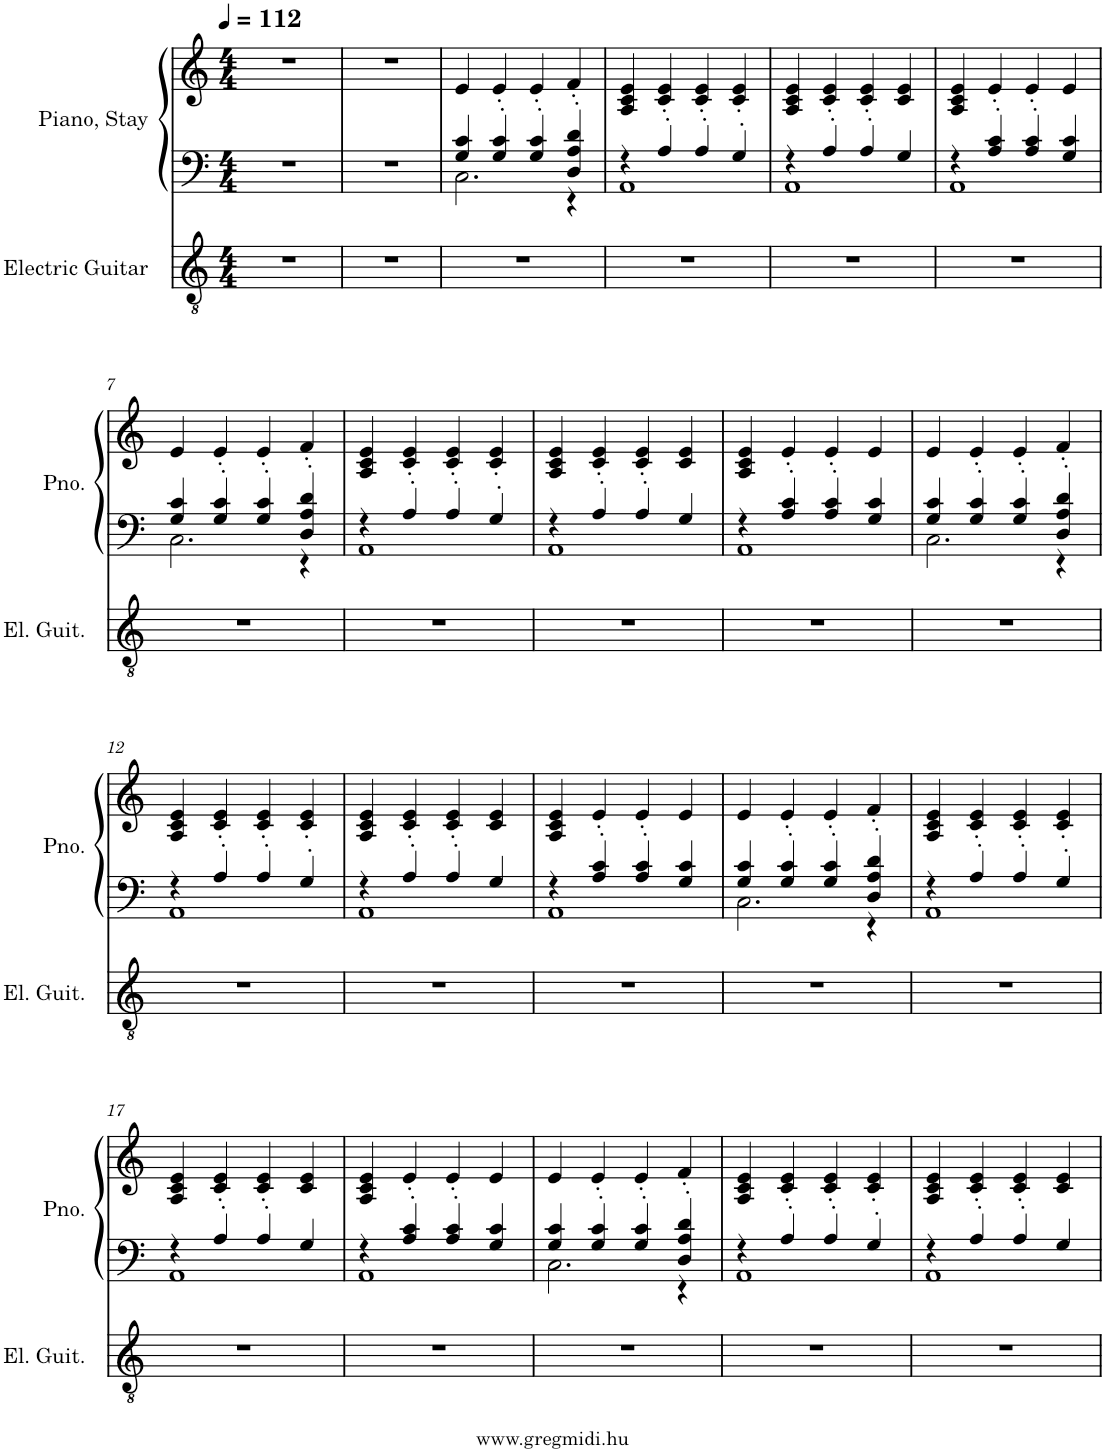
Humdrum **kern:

**kern	**kern	**kern	**kern
*part3	*part2	*part1	*part1
*staff4	*staff3	*staff2	*staff1
*I"Electric Guitar	*I"Winds	*I"Piano, Stay	*
*I'El. Guit.	*I'Wi.	*I'Pno.	*
*	*stria5	*	*
*clefGv2	*clefG2	*clefF4	*clefG2
*k[]	*k[]	*k[]	*k[]
*M4/4	*M4/4	*M4/4	*M4/4
*MM112	*MM112	*MM112	*MM112
=1	=1	=1	=1
1r	1r	1r	1r
=2	=2	=2	=2
1r	1r	1r	1r
=3	=3	=3	=3
*	*	*^	*
1r	1r	4G/ 4c/	2.C\	4e/
.	.	4G/' 4c/'	.	4e'/
.	.	4G/' 4c/'	.	4e'/
.	.	4D/' 4A/' 4d/'	4r	4f'/
=4	=4	=4	=4	=4
1r	1r	4r	1AA	4A/ 4c/ 4e/
.	.	4A'/	.	4c/' 4e/'
.	.	4A'/	.	4c/' 4e/'
.	.	4G'/	.	4c/' 4e/'
=5	=5	=5	=5	=5
1r	1r	4r	1AA	4A/ 4c/ 4e/
.	.	4A'/	.	4c/' 4e/'
.	.	4A'/	.	4c/' 4e/'
.	.	4G/	.	4c/ 4e/
=6	=6	=6	=6	=6
1r	1r	4r	1AA	4A/ 4c/ 4e/
.	.	4A/' 4c/'	.	4e'/
.	.	4A/' 4c/'	.	4e'/
.	.	4G/ 4c/	.	4e/
!!LO:LB:g=z
=7	=7	=7	=7	=7
1r	1r	4G/ 4c/	2.C\	4e/
.	.	4G/' 4c/'	.	4e'/
.	.	4G/' 4c/'	.	4e'/
.	.	4D/' 4A/' 4d/'	4r	4f'/
=8	=8	=8	=8	=8
1r	1r	4r	1AA	4A/ 4c/ 4e/
.	.	4A'/	.	4c/' 4e/'
.	.	4A'/	.	4c/' 4e/'
.	.	4G'/	.	4c/' 4e/'
=9	=9	=9	=9	=9
1r	1r	4r	1AA	4A/ 4c/ 4e/
.	.	4A'/	.	4c/' 4e/'
.	.	4A'/	.	4c/' 4e/'
.	.	4G/	.	4c/ 4e/
=10	=10	=10	=10	=10
1r	1r	4r	1AA	4A/ 4c/ 4e/
.	.	4A/' 4c/'	.	4e'/
.	.	4A/' 4c/'	.	4e'/
.	.	4G/ 4c/	.	4e/
=11	=11	=11	=11	=11
1r	8r	4G/ 4c/	2.C\	4e/
.	8e	.	.	.
.	8g'/L	4G/' 4c/'	.	4e'/
.	[8g/J	.	.	.
.	8g/L]	4G/' 4c/'	.	4e'/
.	8e/J	.	.	.
.	8d'/L	4D/' 4A/' 4d/'	4r	4f'/
.	8c'/J	.	.	.
!!LO:LB:g=z
=12	=12	=12	=12	=12
1r	4d	4r	1AA	4A/ 4c/ 4e/
.	2A	4A'/	.	4c/' 4e/'
.	.	4A'/	.	4c/' 4e/'
.	4r	4G'/	.	4c/' 4e/'
=13	=13	=13	=13	=13
1r	1r	4r	1AA	4A/ 4c/ 4e/
.	.	4A'/	.	4c/' 4e/'
.	.	4A'/	.	4c/' 4e/'
.	.	4G/	.	4c/ 4e/
=14	=14	=14	=14	=14
1r	2r	4r	1AA	4A/ 4c/ 4e/
.	.	4A/' 4c/'	.	4e'/
.	4r	4A/' 4c/'	.	4e'/
.	8A'/L	4G/ 4c/	.	4e/
.	8e/J	.	.	.
=15	=15	=15	=15	=15
1r	8r	4G/ 4c/	2.C\	4e/
.	8e	.	.	.
.	8r	4G/' 4c/'	.	4e'/
.	[8e	.	.	.
.	16e]	4G/' 4c/'	.	4e'/
.	16r	.	.	.
.	8e	.	.	.
.	8d/L	4D/' 4A/' 4d/'	4r	4f'/
.	8c'/J	.	.	.
=16	=16	=16	=16	=16
1r	4d	4r	1AA	4A/ 4c/ 4e/
.	2A	4A'/	.	4c/' 4e/'
.	.	4A'/	.	4c/' 4e/'
.	4r	4G'/	.	4c/' 4e/'
!!LO:LB:g=z
=17	=17	=17	=17	=17
1r	1r	4r	1AA	4A/ 4c/ 4e/
.	.	4A'/	.	4c/' 4e/'
.	.	4A'/	.	4c/' 4e/'
.	.	4G/	.	4c/ 4e/
=18	=18	=18	=18	=18
1r	2r	4r	1AA	4A/ 4c/ 4e/
.	.	4A/' 4c/'	.	4e'/
.	8r	4A/' 4c/'	.	4e'/
.	8e'	.	.	.
.	8e/L	4G/ 4c/	.	4e/
.	8g'/J	.	.	.
=19	=19	=19	=19	=19
1r	8g'/L	4G/ 4c/	2.C\	4e/
.	8g'/J	.	.	.
.	8g'/L	4G/' 4c/'	.	4e'/
.	[8a/J	.	.	.
.	8a/L]	4G/' 4c/'	.	4e'/
.	8e/J	.	.	.
.	4e	4D/' 4A/' 4d/'	4r	4f'/
=20	=20	=20	=20	=20
1r	8d/L	4r	1AA	4A/ 4c/ 4e/
.	8c'/J	.	.	.
.	4c	4A'/	.	4c/' 4e/'
.	4c	4A'/	.	4c/' 4e/'
.	4e'	4G'/	.	4c/' 4e/'
=21	=21	=21	=21	=21
1r	1r	4r	1AA	4A/ 4c/ 4e/
.	.	4A'/	.	4c/' 4e/'
.	.	4A'/	.	4c/' 4e/'
.	.	4G/	.	4c/ 4e/
*	*	*v	*v	*
=	=	=	=
*-	*-	*-	*-
